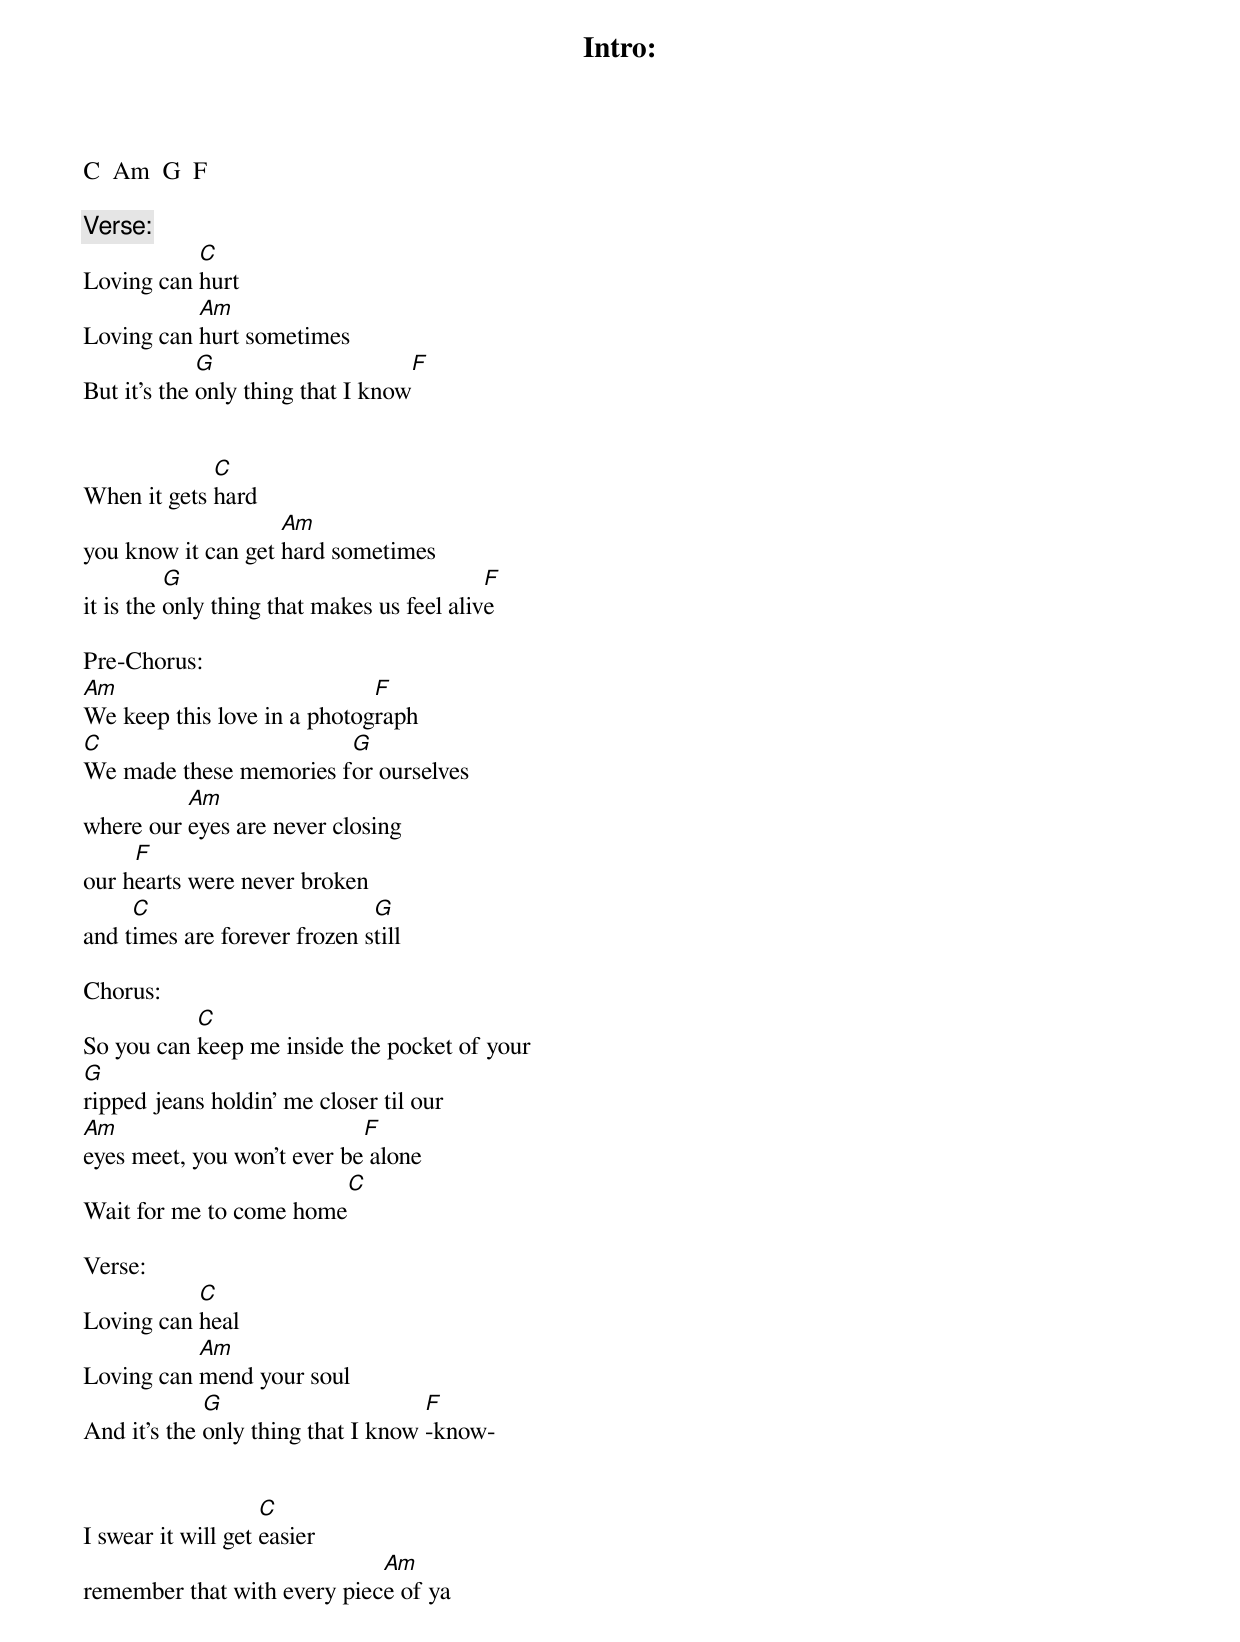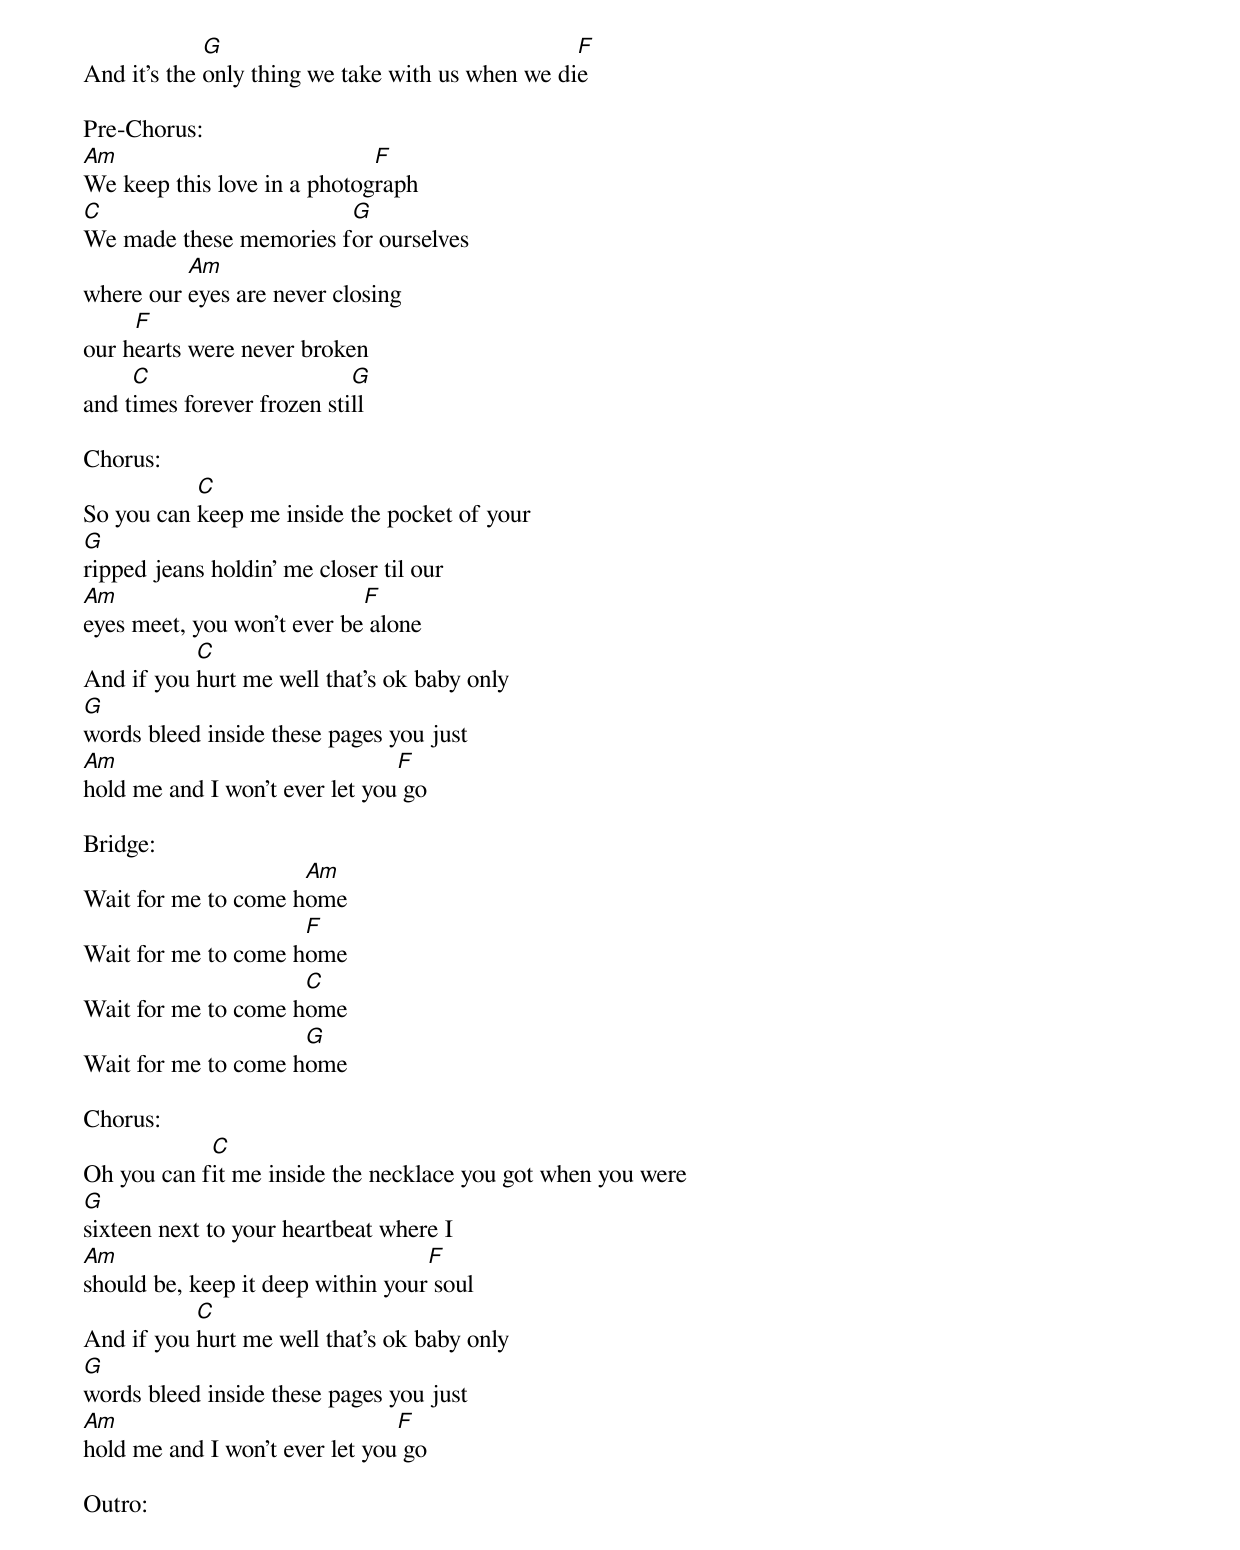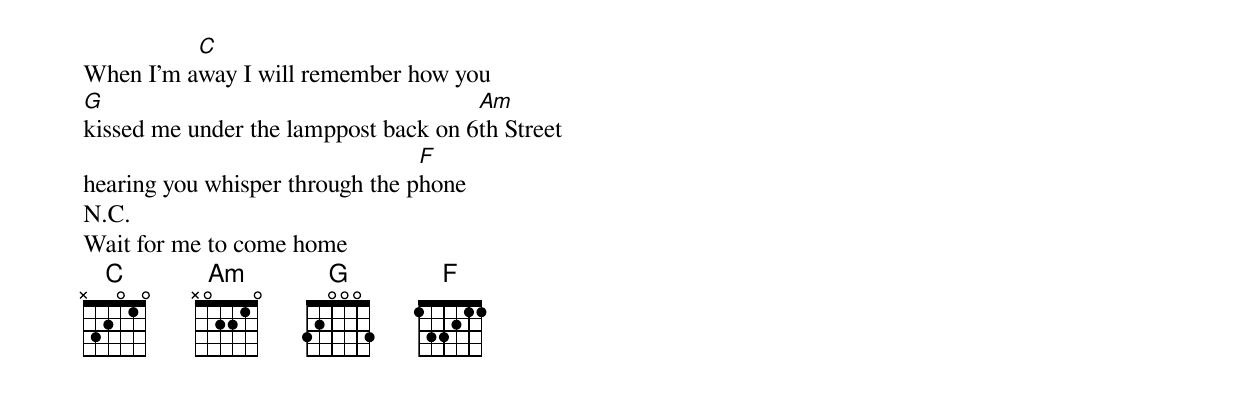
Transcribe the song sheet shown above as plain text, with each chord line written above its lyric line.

Intro:
C  Am  G  F

Verse:
           C
Loving can hurt
           Am
Loving can hurt sometimes
             G                     F
But it's the only thing that I know


             C
When it gets hard
                    Am
you know it can get hard sometimes
          G                                 F
it is the only thing that makes us feel alive

Pre-Chorus:
Am                           F
We keep this love in a photograph
C                       G
We made these memories for ourselves
          Am
where our eyes are never closing
     F
our hearts were never broken
     C                        G
and times are forever frozen still

Chorus:
           C
So you can keep me inside the pocket of your
G
ripped jeans holdin' me closer til our
Am                          F
eyes meet, you won't ever be alone
                         C
Wait for me to come home

Verse:
           C
Loving can heal
           Am
Loving can mend your soul
             G                      F
And it's the only thing that I know -know-


                    C
I swear it will get easier
                             Am
remember that with every piece of ya
             G                                    F
And it's the only thing we take with us when we die

Pre-Chorus:
Am                           F
We keep this love in a photograph
C                       G
We made these memories for ourselves
          Am
where our eyes are never closing
     F
our hearts were never broken
     C                      G
and times forever frozen still

Chorus:
           C
So you can keep me inside the pocket of your
G
ripped jeans holdin' me closer til our
Am                          F
eyes meet, you won't ever be alone
           C
And if you hurt me well that's ok baby only
G
words bleed inside these pages you just
Am                              F
hold me and I won't ever let you go

Bridge:
                     Am
Wait for me to come home
                     F
Wait for me to come home
                     C
Wait for me to come home
                     G
Wait for me to come home

Chorus:
            C
Oh you can fit me inside the necklace you got when you were
G
sixteen next to your heartbeat where I
Am                                 F
should be, keep it deep within your soul
           C
And if you hurt me well that's ok baby only
G
words bleed inside these pages you just
Am                              F
hold me and I won't ever let you go

Outro:
          C
When I'm away I will remember how you
G                                     Am
kissed me under the lamppost back on 6th Street
                                 F
hearing you whisper through the phone
N.C.
Wait for me to come home
